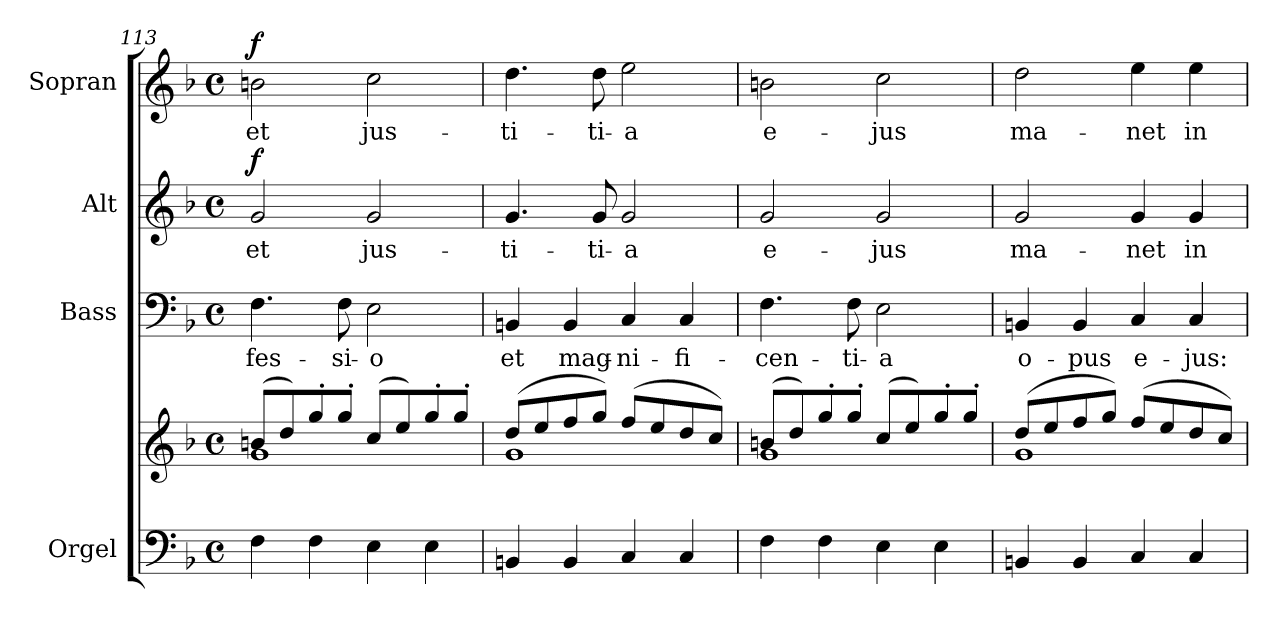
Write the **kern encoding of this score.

**kern	**kern	**kern	**text	**kern	**text	**dynam	**kern	**text	**dynam
*part4	*part4	*part3	*part3	*part2	*part2	*part2	*part1	*part1	*part1
*staff5	*staff4	*staff3	*staff3	*staff2	*staff2	*staff2	*staff1	*staff1	*staff1
*I"Orgel	*	*I"Bass	*	*I"Alt	*	*	*I"Sopran	*	*
*I'Org.	*	*I'B.	*	*I'A.	*	*	*I'S.	*	*
!!LO:PB:g=z
*clefF4	*clefG2	*clefF4	*	*clefG2	*	*	*clefG2	*	*
*k[b-]	*k[b-]	*k[b-]	*	*k[b-]	*	*	*k[b-]	*	*
*F:	*F:	*F:	*	*F:	*	*	*F:	*	*
*M4/4	*M4/4	*M4/4	*	*M4/4	*	*	*M4/4	*	*
*met(c)	*met(c)	*met(c)	*	*met(c)	*	*	*met(c)	*	*
=113	=113	=113	=113	=113	=113	=113	=113	=113	=113
*	*^	*	*	*	*	*	*	*	*
!	!	!	!	!LO:LY:b	!	!LO:LY:b	!LO:DY:a	!	!LO:LY:b	!LO:DY:a
4F\	(>8bn/L	1g	4.F\	-fes-	2g/	et	f	2bn\	et	f
.	8dd/)	.	.	.	.	.	.	.	.	.
4F\	8gg'</	.	.	.	.	.	.	.	.	.
!	!	!	!	!LO:LY:b	!	!	!	!	!	!
.	8gg'</J	.	8F\	-si-	.	.	.	.	.	.
!	!	!	!	!LO:LY:b	!	!LO:LY:b	!	!	!LO:LY:b	!
4E\	(>8cc/L	.	2E\	-o	2g/	jus-	.	2cc\	jus-	.
.	8ee/)	.	.	.	.	.	.	.	.	.
4E\	8gg'</	.	.	.	.	.	.	.	.	.
.	8gg'</J	.	.	.	.	.	.	.	.	.
=114	=114	=114	=114	=114	=114	=114	=114	=114	=114	=114
!	!	!	!	!LO:LY:b	!	!LO:LY:b	!	!	!LO:LY:b	!
4BBn/	(>8dd/L	1g	4BBn/	et	4.g/	-ti-	.	4.dd\	-ti-	.
.	8ee/	.	.	.	.	.	.	.	.	.
!	!	!	!	!LO:LY:b	!	!	!	!	!	!
4BB/	8ff/	.	4BB/	mag-	.	.	.	.	.	.
!	!	!	!	!	!	!LO:LY:b	!	!	!LO:LY:b	!
.	8gg/J)	.	.	.	8g/	-ti-	.	8dd\	-ti-	.
!	!	!	!	!LO:LY:b	!	!LO:LY:b	!	!	!LO:LY:b	!
4C/	(>8ff/L	.	4C/	-ni-	2g/	-a	.	2ee\	-a	.
.	8ee/	.	.	.	.	.	.	.	.	.
!	!	!	!	!LO:LY:b	!	!	!	!	!	!
4C/	8dd/	.	4C/	-fi-	.	.	.	.	.	.
.	8cc/J)	.	.	.	.	.	.	.	.	.
=115	=115	=115	=115	=115	=115	=115	=115	=115	=115	=115
!	!	!	!	!LO:LY:b	!	!LO:LY:b	!	!	!LO:LY:b	!
4F\	(>8bn/L	1g	4.F\	-cen-	2g/	e-	.	2bn\	e-	.
.	8dd/)	.	.	.	.	.	.	.	.	.
4F\	8gg'</	.	.	.	.	.	.	.	.	.
!	!	!	!	!LO:LY:b	!	!	!	!	!	!
.	8gg'</J	.	8F\	-ti-	.	.	.	.	.	.
!	!	!	!	!LO:LY:b	!	!LO:LY:b	!	!	!LO:LY:b	!
4E\	(>8cc/L	.	2E\	-a	2g/	-jus	.	2cc\	-jus	.
.	8ee/)	.	.	.	.	.	.	.	.	.
4E\	8gg'</	.	.	.	.	.	.	.	.	.
.	8gg'</J	.	.	.	.	.	.	.	.	.
=116	=116	=116	=116	=116	=116	=116	=116	=116	=116	=116
!	!	!	!	!LO:LY:b	!	!LO:LY:b	!	!	!LO:LY:b	!
4BBn/	(>8dd/L	1g	4BBn/	o-	2g/	ma-	.	2dd\	ma-	.
.	8ee/	.	.	.	.	.	.	.	.	.
!	!	!	!	!LO:LY:b	!	!	!	!	!	!
4BB/	8ff/	.	4BB/	-pus	.	.	.	.	.	.
.	8gg/J)	.	.	.	.	.	.	.	.	.
!	!	!	!	!LO:LY:b	!	!LO:LY:b	!	!	!LO:LY:b	!
4C/	(>8ff/L	.	4C/	e-	4g/	-net	.	4ee\	-net	.
.	8ee/	.	.	.	.	.	.	.	.	.
!	!	!	!	!LO:LY:b	!	!LO:LY:b	!	!	!LO:LY:b	!
4C/	8dd/	.	4C/	-jus:	4g/	in	.	4ee\	in	.
.	8cc/J)	.	.	.	.	.	.	.	.	.
*	*v	*v	*	*	*	*	*	*	*	*
=	=	=	=	=	=	=	=	=	=
*-	*-	*-	*-	*-	*-	*-	*-	*-	*-
